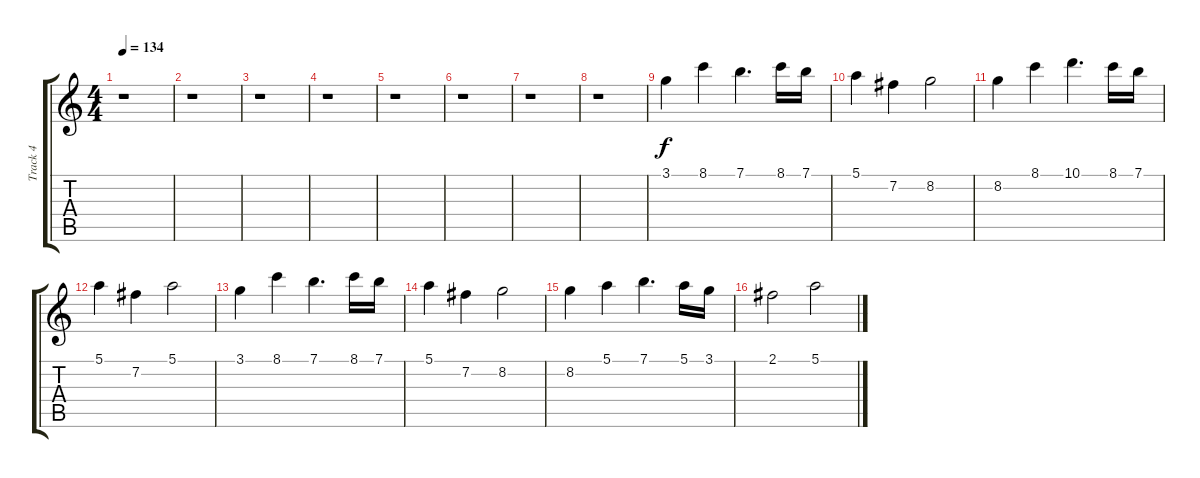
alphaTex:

\track ("Track 4" "Track 4") {instrument distortionguitar}
\staff {score tabs}
\tuning (E4 B3 G3 D3 A2 E2) {hide}
\ts (4 4)
\tempo 134
\clef g2
\ks c
r.1{dy f} |
r.1 |
r.1 |
r.1 |
r.1 |
r.1 |
r.1 |
r.1 |
3.1.4 8.1.4 7.1.4{d} 8.1.16 7.1.16 |
5.1.4 7.2.4 8.2.2 |
8.2.4 8.1.4 10.1.4{d} 8.1.16 7.1.16 |
5.1.4 7.2.4 5.1.2 |
3.1.4 8.1.4 7.1.4{d} 8.1.16 7.1.16 |
5.1.4 7.2.4 8.2.2 |
8.2.4 5.1.4 7.1.4{d} 5.1.16 3.1.16 |
2.1.2 5.1.2
